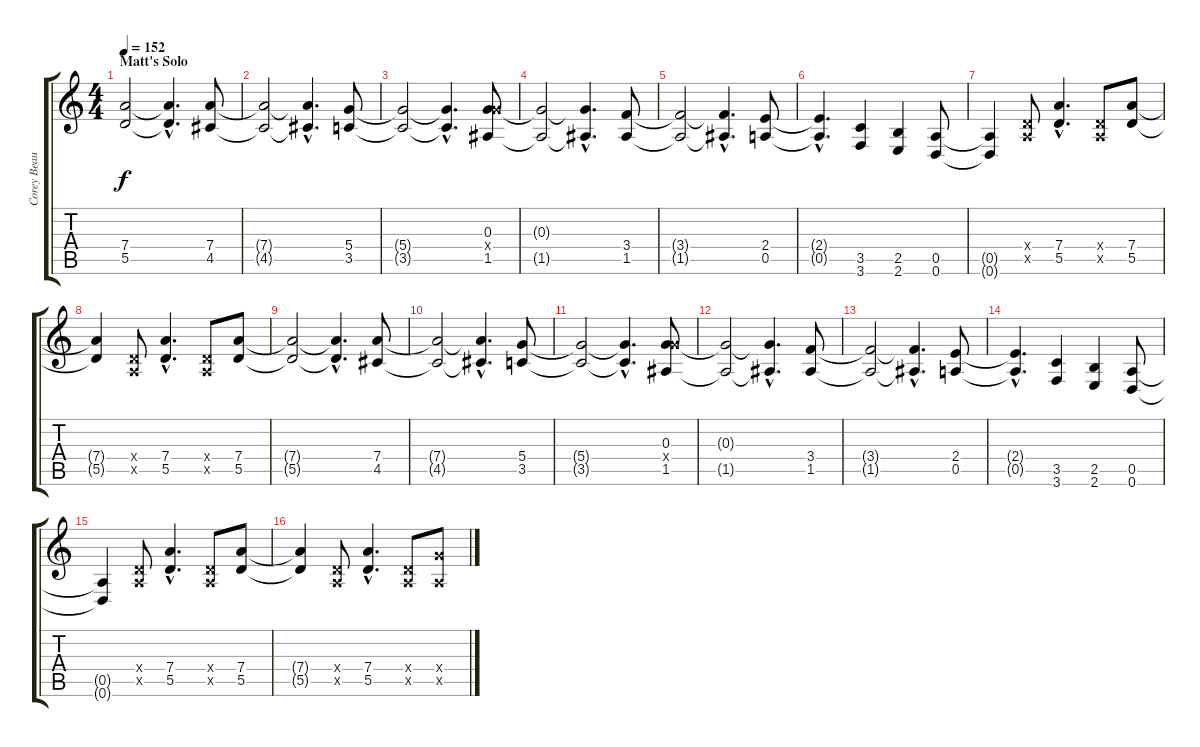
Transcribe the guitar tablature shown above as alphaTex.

\track ("Corey Beaulieu" "Corey Beau") {instrument overdrivenguitar}
\staff {score tabs}
\tuning (E4 B3 G3 D3 A2 D2) {hide}
\ts (4 4)
\section ("" "Matt's Solo")
\tempo 152
\clef g2
\ks c
(7.4{t} 5.5{t}).2{dy f} (7.4{hac t} 5.5{hac t}).4{d} (7.4 4.5).8 |
(7.4{t} 4.5{t}).2 (7.4{hac t} 4.5{hac t}).4{d} (5.4 3.5).8 |
(5.4{t} 3.5{t}).2 (5.4{hac t} 3.5{hac t}).4{d} (0.3 5.4{x} 1.5).8 |
(0.3{t} 1.5{t}).2 (0.3{hac t} 1.5{hac t}).4{d} (3.4 1.5).8 |
(3.4{t} 1.5{t}).2 (3.4{hac t} 1.5{hac t}).4{d} (2.4 0.5).8 |
(2.4{hac t} 0.5{hac t}).4{d} (3.5 3.6).4 (2.5 2.6).4 (0.5 0.6).8 |
(0.5{t} 0.6{t}).4 (0.4{x} 0.5{x}).8 (7.4{hac} 5.5{hac}).4{d} (0.4{x} 0.5{x}).8 (7.4 5.5).8 |
(7.4{t} 5.5{t}).4 (0.4{x} 0.5{x}).8 (7.4{hac} 5.5{hac}).4{d} (0.4{x} 0.5{x}).8 (7.4 5.5).8 |
(7.4{t} 5.5{t}).2 (7.4{hac t} 5.5{hac t}).4{d} (7.4 4.5).8 |
(7.4{t} 4.5{t}).2 (7.4{hac t} 4.5{hac t}).4{d} (5.4 3.5).8 |
(5.4{t} 3.5{t}).2 (5.4{hac t} 3.5{hac t}).4{d} (0.3 5.4{x} 1.5).8 |
(0.3{t} 1.5{t}).2 (0.3{hac t} 1.5{hac t}).4{d} (3.4 1.5).8 |
(3.4{t} 1.5{t}).2 (3.4{hac t} 1.5{hac t}).4{d} (2.4 0.5).8 |
(2.4{hac t} 0.5{hac t}).4{d} (3.5 3.6).4 (2.5 2.6).4 (0.5 0.6).8 |
(0.5{t} 0.6{t}).4 (0.4{x} 0.5{x}).8 (7.4{hac} 5.5{hac}).4{d} (0.4{x} 0.5{x}).8 (7.4 5.5).8 |
(7.4{t} 5.5{t}).4 (0.4{x} 0.5{x}).8 (7.4{hac} 5.5{hac}).4{d} (0.4{x} 0.5{x}).8 (5.4{x} 0.5{x}).8
